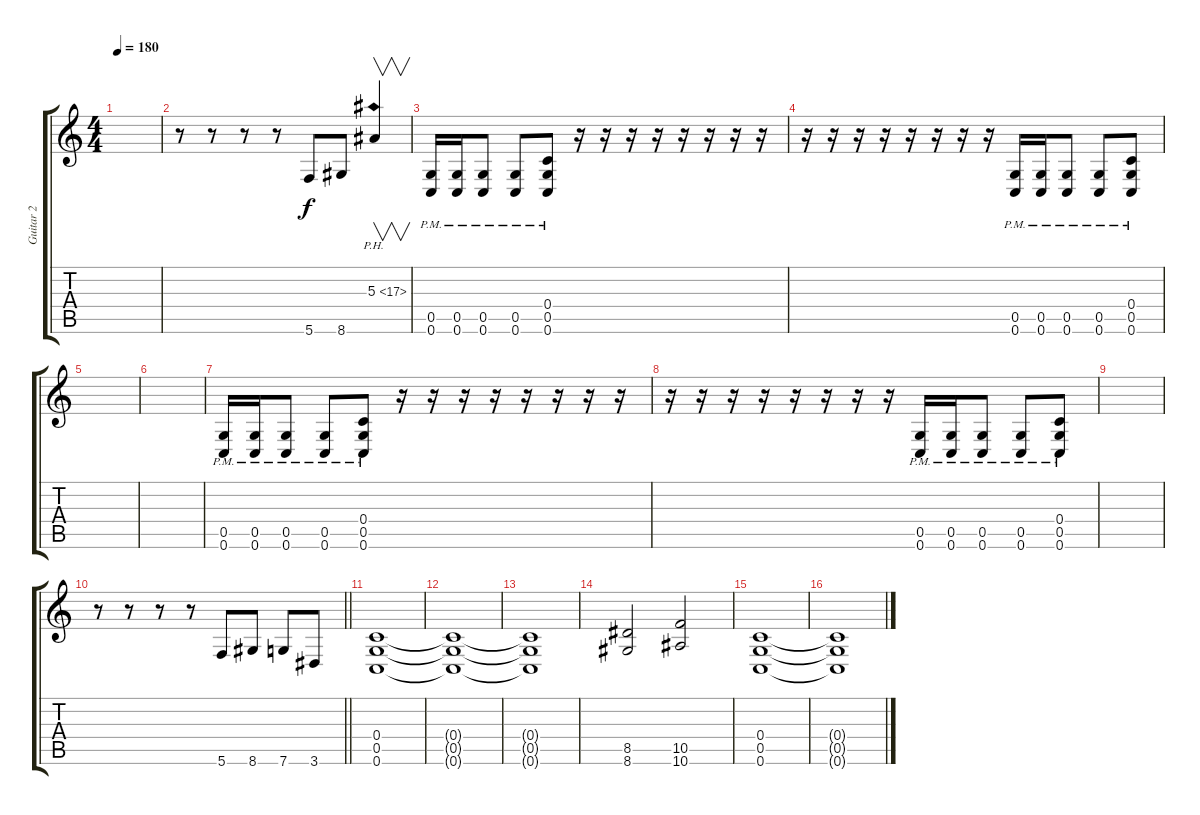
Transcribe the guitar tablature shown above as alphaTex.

\track ("Guitar 2" "Guitar 2") {instrument distortionguitar}
\staff {score tabs}
\tuning (D4 A3 F3 C3 G2 C2) {hide}
\ts (4 4)
\tempo 180
\clef g2
\ks c
|
r.8 r.8 r.8 r.8 5.6.8 8.6.8 5.3{ph 12}.4{v} |
(0.5{pm} 0.6{pm}).16 (0.5{pm} 0.6{pm}).16 (0.5{pm} 0.6{pm}).8 (0.5{pm} 0.6{pm}).8 (0.4{pm} 0.5{pm} 0.6{pm}).8 r.16 r.16 r.16 r.16 r.16 r.16 r.16 r.16 |
r.16 r.16 r.16 r.16 r.16 r.16 r.16 r.16 (0.5{pm} 0.6{pm}).16 (0.5{pm} 0.6{pm}).16 (0.5{pm} 0.6{pm}).8 (0.5{pm} 0.6{pm}).8 (0.4{pm} 0.5{pm} 0.6{pm}).8 |
|
|
(0.5{pm} 0.6{pm}).16 (0.5{pm} 0.6{pm}).16 (0.5{pm} 0.6{pm}).8 (0.5{pm} 0.6{pm}).8 (0.4{pm} 0.5{pm} 0.6{pm}).8 r.16 r.16 r.16 r.16 r.16 r.16 r.16 r.16 |
r.16 r.16 r.16 r.16 r.16 r.16 r.16 r.16 (0.5{pm} 0.6{pm}).16 (0.5{pm} 0.6{pm}).16 (0.5{pm} 0.6{pm}).8 (0.5{pm} 0.6{pm}).8 (0.4{pm} 0.5{pm} 0.6{pm}).8 |
|
\barLineRight lightlight
r.8 r.8 r.8 r.8 5.6.8 8.6.8 7.6.8 3.6.8 |
(0.4 0.5 0.6).1{volume 15} |
(0.4{t} 0.5{t} 0.6{t}).1 |
(0.4{t} 0.5{t} 0.6{t}).1 |
(8.5 8.6).2 (10.5 10.6).2 |
(0.4 0.5 0.6).1 |
(0.4{t} 0.5{t} 0.6{t}).1
